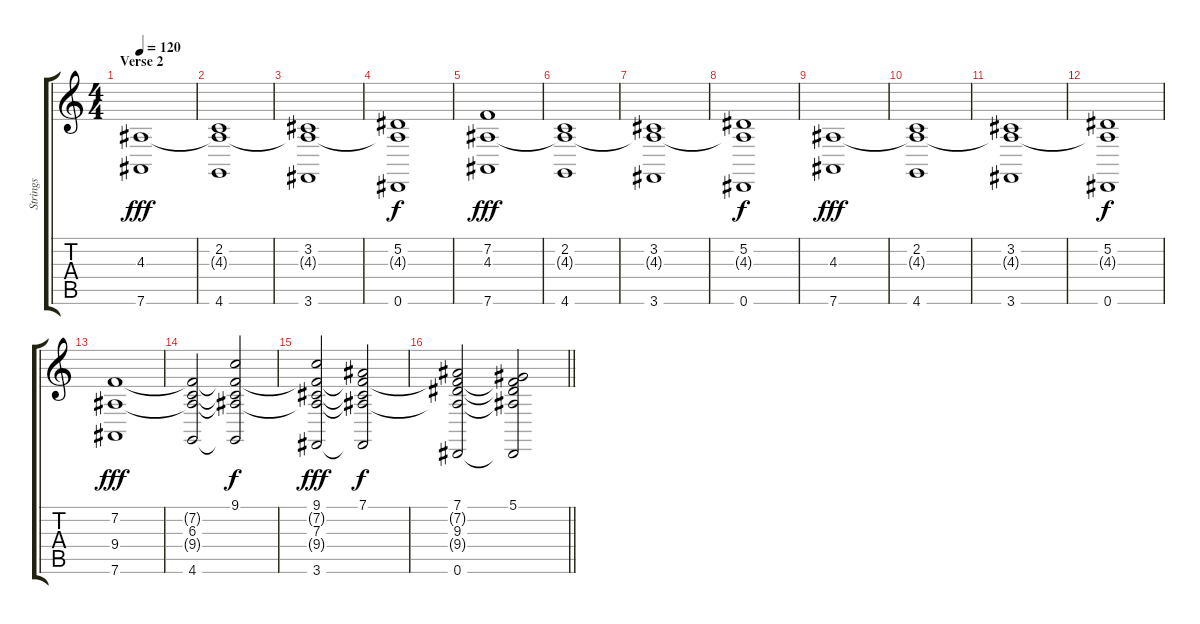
\track ("Strings" "Strings") {instrument stringensemble2}
\staff {score tabs}
\tuning (Eb4 Bb3 Gb3 Db3 Ab2 Eb2) {hide}
\ts (4 4)
\section ("" "Verse 2")
\tempo 120
\clef g2
\ks c
(4.3 7.6).1{dy fff} |
(2.2 4.3{t} 4.6).1 |
(3.2 4.3{t} 3.6).1 |
(5.2 4.3{t} 0.6).1{dy f} |
(7.2 4.3 7.6).1{dy fff} |
(2.2 4.3{t} 4.6).1 |
(3.2 4.3{t} 3.6).1 |
(5.2 4.3{t} 0.6).1{dy f} |
(4.3 7.6).1{dy fff} |
(2.2 4.3{t} 4.6).1 |
(3.2 4.3{t} 3.6).1 |
(5.2 4.3{t} 0.6).1{dy f} |
(7.2 9.4 7.6).1{dy fff} |
(7.2{t} 6.3 9.4{t} 4.6).2 (9.1 7.2{t} 6.3{t} 9.4{t} 4.6{t}).2{dy f} |
(9.1 7.2{t} 7.3 9.4{t} 3.6).2{dy fff} (7.1 7.2{t} 7.3{t} 9.4{t} 3.6{t}).2{dy f} |
\barLineRight lightlight
(7.1 7.2{t} 9.3 9.4{t} 0.6).2 (5.1 7.2{t} 9.3{t} 9.4{t} 0.6{t}).2
